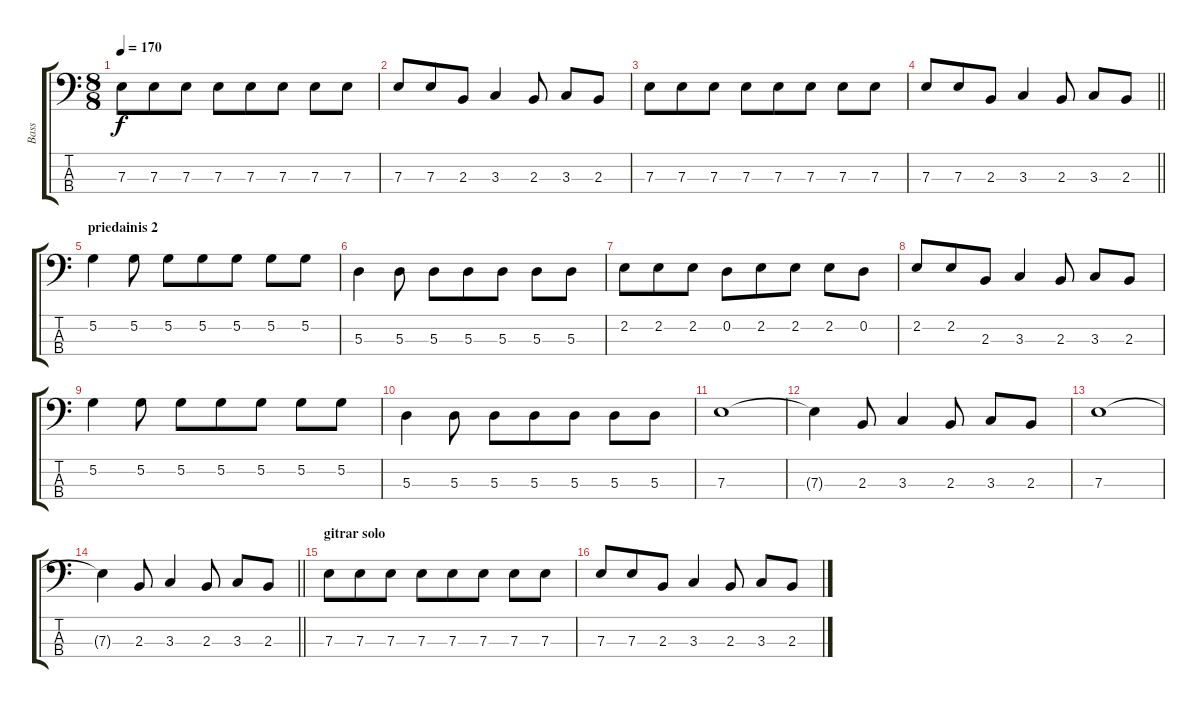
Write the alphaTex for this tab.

\track ("Bass" "Bass") {instrument electricbassfinger}
\staff {score tabs}
\tuning (G2 D2 A1 E1) {hide}
\ts (8 8)
\tempo 170
\clef f4
\ks c
7.3.8{dy f} 7.3.8 7.3.8 7.3.8 7.3.8 7.3.8 7.3.8 7.3.8 |
7.3.8 7.3.8 2.3.8 3.3.4 2.3.8 3.3.8 2.3.8 |
7.3.8 7.3.8 7.3.8 7.3.8 7.3.8 7.3.8 7.3.8 7.3.8 |
\barLineRight lightlight
7.3.8 7.3.8 2.3.8 3.3.4 2.3.8 3.3.8 2.3.8 |
\section ("" "priedainis 2")
5.2.4 5.2.8 5.2.8 5.2.8 5.2.8 5.2.8 5.2.8 |
5.3.4 5.3.8 5.3.8 5.3.8 5.3.8 5.3.8 5.3.8 |
2.2.8 2.2.8 2.2.8 0.2.8 2.2.8 2.2.8 2.2.8 0.2.8 |
2.2.8 2.2.8 2.3.8 3.3.4 2.3.8 3.3.8 2.3.8 |
5.2.4 5.2.8 5.2.8 5.2.8 5.2.8 5.2.8 5.2.8 |
5.3.4 5.3.8 5.3.8 5.3.8 5.3.8 5.3.8 5.3.8 |
7.3.1 |
7.3{t}.4 2.3.8 3.3.4 2.3.8 3.3.8 2.3.8 |
7.3.1 |
\barLineRight lightlight
7.3{t}.4 2.3.8 3.3.4 2.3.8 3.3.8 2.3.8 |
\section ("" "gitrar solo")
7.3.8 7.3.8 7.3.8 7.3.8 7.3.8 7.3.8 7.3.8 7.3.8 |
7.3.8 7.3.8 2.3.8 3.3.4 2.3.8 3.3.8 2.3.8
